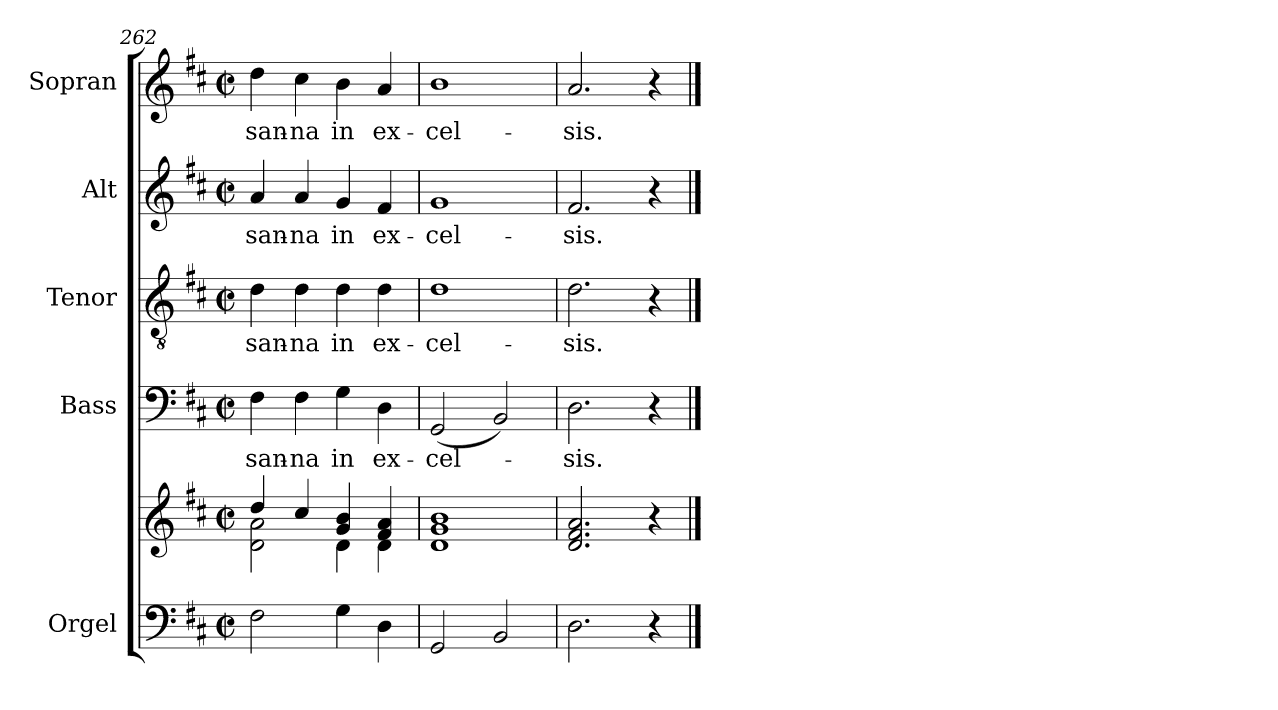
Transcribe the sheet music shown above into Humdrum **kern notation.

**kern	**kern	**kern	**text	**kern	**text	**kern	**text	**kern	**text
*part5	*part5	*part4	*part4	*part3	*part3	*part2	*part2	*part1	*part1
*staff6	*staff5	*staff4	*staff4	*staff3	*staff3	*staff2	*staff2	*staff1	*staff1
*I"Orgel	*	*I"Bass	*	*I"Tenor	*	*I"Alt	*	*I"Sopran	*
*I'Org.	*	*I'B.	*	*I'T.	*	*I'A.	*	*I'S.	*
*clefF4	*clefG2	*clefF4	*	*clefGv2	*	*clefG2	*	*clefG2	*
*k[f#c#]	*k[f#c#]	*k[f#c#]	*	*k[f#c#]	*	*k[f#c#]	*	*k[f#c#]	*
*D:	*D:	*D:	*	*D:	*	*D:	*	*D:	*
*M2/2	*M2/2	*M2/2	*	*M2/2	*	*M2/2	*	*M2/2	*
*met(c|)	*met(c|)	*met(c|)	*	*met(c|)	*	*met(c|)	*	*met(c|)	*
=262	=262	=262	=262	=262	=262	=262	=262	=262	=262
*	*^	*	*	*	*	*	*	*	*
2F#\	4dd/	2d\ 2a\	4F#\	-san-	4d\	-san-	4a/	-san-	4dd\	-san-
.	4cc#/	.	4F#\	-na	4d\	-na	4a/	-na	4cc#\	-na
4G\	4g/ 4b/	4d\	4G\	in	4d\	in	4g/	in	4b\	in
4D\	4f#/ 4a/	4d\	4D\	ex-	4d\	ex-	4f#/	ex-	4a/	ex-
*	*v	*v	*	*	*	*	*	*	*	*
=263	=263	=263	=263	=263	=263	=263	=263	=263	=263
2GG/	1d 1g 1b	(2GG/	-cel-	1d	-cel-	1g	-cel-	1b	-cel-
2BB/	.	2BB/)	.	.	.	.	.	.	.
=264	=264	=264	=264	=264	=264	=264	=264	=264	=264
2.D\	2.d/ 2.f#/ 2.a/	2.D\	-sis.	2.d\	-sis.	2.f#/	-sis.	2.a/	-sis.
4r	4r	4r	.	4r	.	4r	.	4r	.
==	==	==	==	==	==	==	==	==	==
*-	*-	*-	*-	*-	*-	*-	*-	*-	*-
